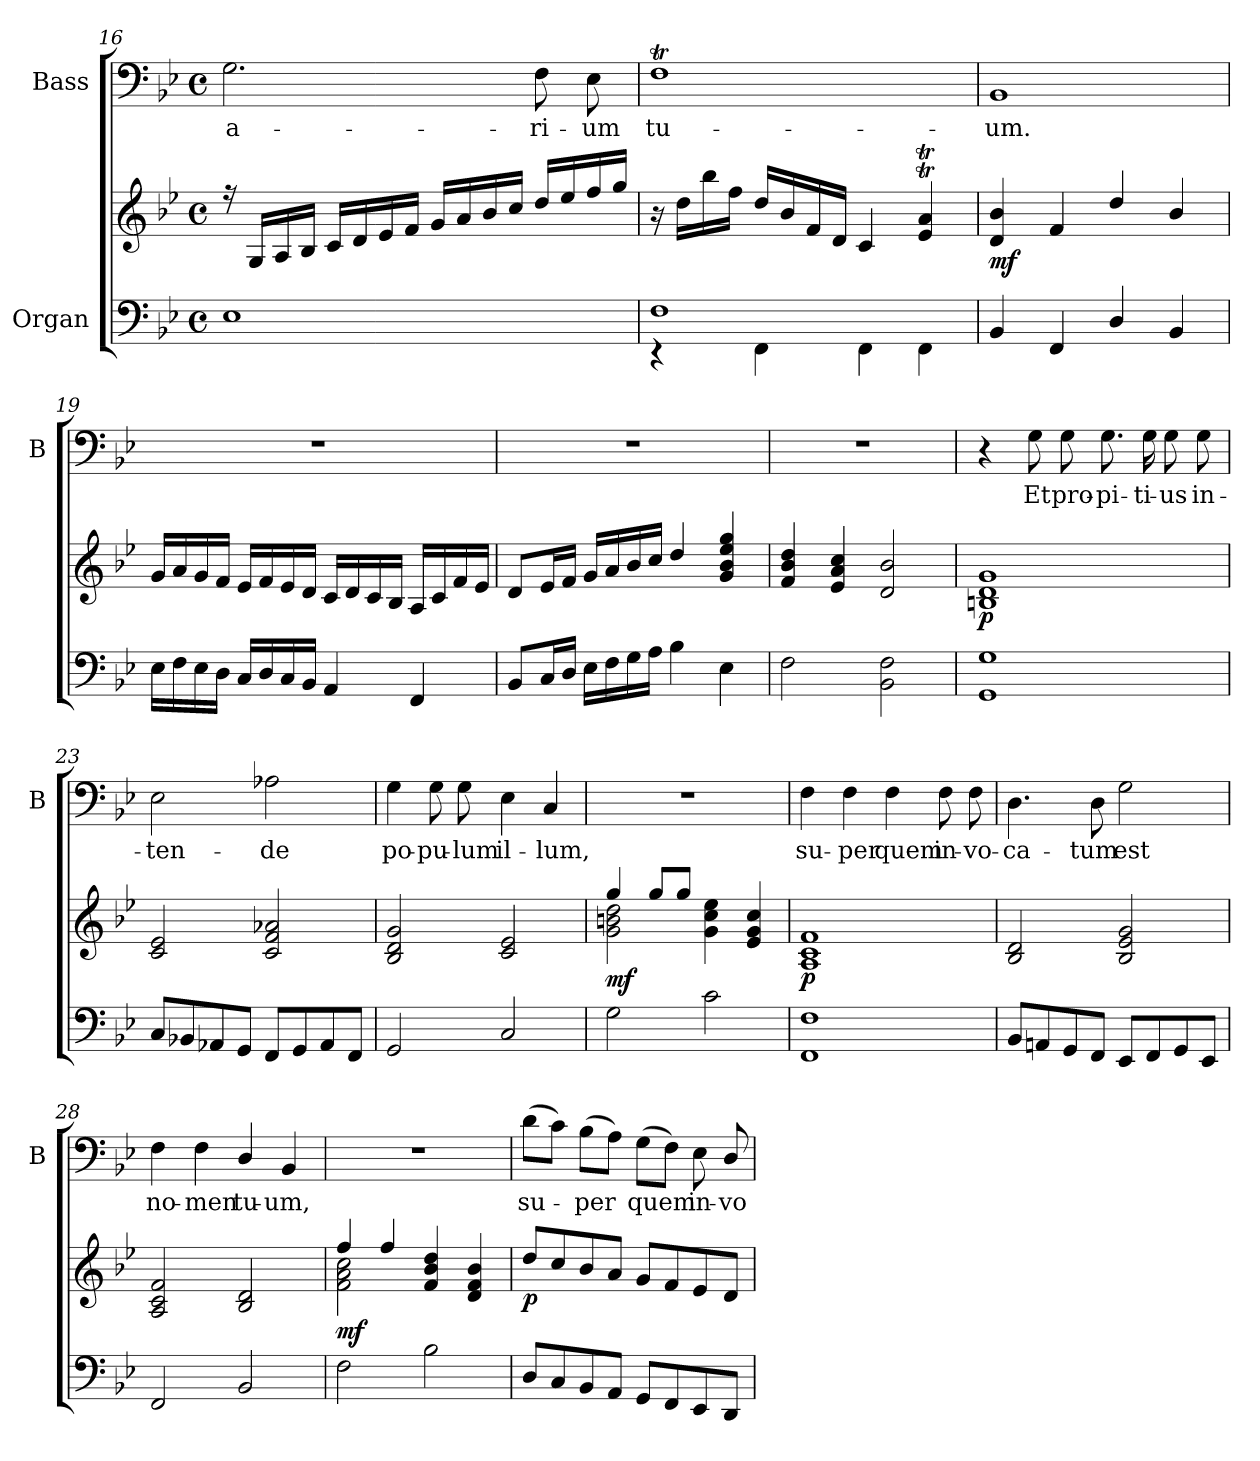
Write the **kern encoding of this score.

**kern	**kern	**dynam	**kern	**text
*part2	*part2	*part2	*part1	*part1
*staff3	*staff2	*staff2/3	*staff1	*staff1
*I"Organ	*	*	*I"Bass	*
*	*	*	*I'B	*
!!LO:LB:g=z
*clefF4	*clefG2	*	*clefF4	*
*k[b-e-]	*k[b-e-]	*	*k[b-e-]	*
*B-:	*B-:	*	*B-:	*
*M4/4	*M4/4	*	*M4/4	*
*met(c)	*met(c)	*	*met(c)	*
=16	=16	=16	=16	=16
*	*^	*	*	*
!	!	!	!	!	!LO:LY:b
1E-	16r	1ryy	.	2.G	-a-
.	16GLL	.	.	.	.
.	16A	.	.	.	.
.	16B-JJ	.	.	.	.
.	16cLL	.	.	.	.
.	16d	.	.	.	.
.	16e-	.	.	.	.
.	16fJJ	.	.	.	.
.	16gLL	.	.	.	.
.	16a	.	.	.	.
.	16b-	.	.	.	.
.	16ccJJ	.	.	.	.
!	!	!	!	!	!LO:LY:b
.	16ddLL	.	.	8F	-ri-
.	16ee-	.	.	.	.
!	!	!	!	!	!LO:LY:b
.	16ff	.	.	8E-	-um
.	16ggJJ	.	.	.	.
*	*v	*v	*	*	*
=17	=17	=17	=17	=17
*^	*	*	*	*
!	!	!	!	!	!LO:LY:b
1F\	4r	16r	.	1FT	tu-
.	.	16ddLL	.	.	.
.	.	16bb-	.	.	.
.	.	16ffJJ	.	.	.
.	4FF\	16ddLL	.	.	.
.	.	16b-	.	.	.
.	.	16f	.	.	.
.	.	16dJJ	.	.	.
.	4FF\	4c	.	.	.
.	4FF\	4e-T 4aT	.	.	.
=18	=18	=18	=18	=18	=18
*	*	*^	*	*	*
!	!	!	!	!LO:DY:b	!	!LO:LY:b
*v	*v	*	*	*	*	*
4BB-	4d 4b-	1ryy	mf	1BB-	-um.
4FF	4f	.	.	.	.
4D/	4dd	.	.	.	.
4BB-	4b-/	.	.	.	.
=19	=19	=19	=19	=19	=19
16E-LL	16gLL	1ryy	.	1r	.
16F	16a	.	.	.	.
16E-	16g	.	.	.	.
16DJJ	16fJJ	.	.	.	.
16CLL	16e-LL	.	.	.	.
16D	16f	.	.	.	.
16C	16e-	.	.	.	.
16BB-JJ	16dJJ	.	.	.	.
4AA	16cLL	.	.	.	.
.	16d	.	.	.	.
.	16c	.	.	.	.
.	16B-JJ	.	.	.	.
4FF	16ALL	.	.	.	.
.	16c	.	.	.	.
.	16f	.	.	.	.
.	16e-JJ	.	.	.	.
=20	=20	=20	=20	=20	=20
8BB-L	8dL	1ryy	.	1r	.
16CL	16e-L	.	.	.	.
16DJJ	16fJJ	.	.	.	.
16E-LL	16gLL	.	.	.	.
16F	16a	.	.	.	.
16G	16b-	.	.	.	.
16AJJ	16ccJJ	.	.	.	.
4B-	4dd	.	.	.	.
4E-	4g 4b- 4ee- 4gg	.	.	.	.
=21	=21	=21	=21	=21	=21
2F	4f 4b- 4dd	1ryy	.	1r	.
.	4e- 4a 4cc	.	.	.	.
2BB- 2F	2d 2b-	.	.	.	.
!!LO:LB:g=z
=22	=22	=22	=22	=22	=22
!	!	!	!LO:DY:b	!	!
1GG 1G	1Bn 1d 1g	1ryy	p	4r	.
!	!	!	!	!	!LO:LY:b
.	.	.	.	8G	Et
!	!	!	!	!	!LO:LY:b
.	.	.	.	8G	pro-
!	!	!	!	!	!LO:LY:b
.	.	.	.	8.G	-pi-
!	!	!	!	!	!LO:LY:b
.	.	.	.	16G	-ti-
!	!	!	!	!	!LO:LY:b
.	.	.	.	8G	-us
!	!	!	!	!	!LO:LY:b
.	.	.	.	8G	in-
=23	=23	=23	=23	=23	=23
!	!	!	!	!	!LO:LY:b
8CL	2c 2e-	1ryy	.	2E-	-ten-
8BB-X	.	.	.	.	.
8AA-X	.	.	.	.	.
8GGJ	.	.	.	.	.
!	!	!	!	!	!LO:LY:b
8FFL	2c 2f 2a-X	.	.	2A-X	-de
8GG	.	.	.	.	.
8AA-	.	.	.	.	.
8FFJ	.	.	.	.	.
=24	=24	=24	=24	=24	=24
!	!	!	!	!	!LO:LY:b
2GG	2B- 2d 2g	1ryy	.	4G	po-
!	!	!	!	!	!LO:LY:b
.	.	.	.	8G	-pu-
!	!	!	!	!	!LO:LY:b
.	.	.	.	8G	-lum
!	!	!	!	!	!LO:LY:b
2C	2c 2e-	.	.	4E-	il-
!	!	!	!	!	!LO:LY:b
.	.	.	.	4C	-lum,
=25	=25	=25	=25	=25	=25
!	!	!	!LO:DY:b	!	!
2G	4gg/	2g\ 2bn\ 2dd\	mf	1r	.
.	8gg/L	.	.	.	.
.	8gg/J	.	.	.	.
2c	4g 4cc 4ee-	2ryy	.	.	.
.	4e- 4g 4cc	.	.	.	.
=26	=26	=26	=26	=26	=26
!	!	!	!LO:DY:b	!	!LO:LY:b
1FF 1F	1A 1c 1f	1ryy	p	4F	su-
!	!	!	!	!	!LO:LY:b
.	.	.	.	4F	-per
!	!	!	!	!	!LO:LY:b
.	.	.	.	4F	quem
!	!	!	!	!	!LO:LY:b
.	.	.	.	8F	in-
!	!	!	!	!	!LO:LY:b
.	.	.	.	8F	-vo-
=27	=27	=27	=27	=27	=27
!	!	!	!	!	!LO:LY:b
8BB-L	2B- 2d	1ryy	.	4.D	-ca-
8AAn	.	.	.	.	.
8GG	.	.	.	.	.
!	!	!	!	!	!LO:LY:b
8FFJ	.	.	.	8D	-tum
!	!	!	!	!	!LO:LY:b
8EE-L	2B- 2e- 2g	.	.	2G	est
8FF	.	.	.	.	.
8GG	.	.	.	.	.
8EE-J	.	.	.	.	.
!!LO:LB:g=z
=28	=28	=28	=28	=28	=28
!	!	!	!	!	!LO:LY:b
2FF	2A 2c 2f	1ryy	.	4F	no-
!	!	!	!	!	!LO:LY:b
.	.	.	.	4F	-men
!	!	!	!	!	!LO:LY:b
2BB-	2B- 2d	.	.	4D/	tu-
!	!	!	!	!	!LO:LY:b
.	.	.	.	4BB-	-um,
=29	=29	=29	=29	=29	=29
!	!	!	!LO:DY:b	!	!
2F	4ff/	2f\ 2a\ 2cc\	mf	1r	.
.	4ff/	.	.	.	.
2B-	4f 4b- 4dd	2ryy	.	.	.
.	4d 4f 4b-	.	.	.	.
=30	=30	=30	=30	=30	=30
!	!	!	!LO:DY:b	!	!LO:LY:b
8DL	8ddL	1ryy	p	(>8dL	su-
8C	8cc	.	.	8cJ)	.
!	!	!	!	!	!LO:LY:b
8BB-	8b-	.	.	(>8B-L	per
8AAJ	8aJ	.	.	8AJ)	.
!	!	!	!	!	!LO:LY:b
8GGL	8gL	.	.	(>8GL	quem
8FF	8f	.	.	8FJ)	.
!	!	!	!	!	!LO:LY:b
8EE-	8e-	.	.	8E-	in-
!	!	!	!	!	!LO:LY:b
8DDJ	8dJ	.	.	8D/	-vo-
*	*v	*v	*	*	*
=	=	=	=	=
*-	*-	*-	*-	*-
